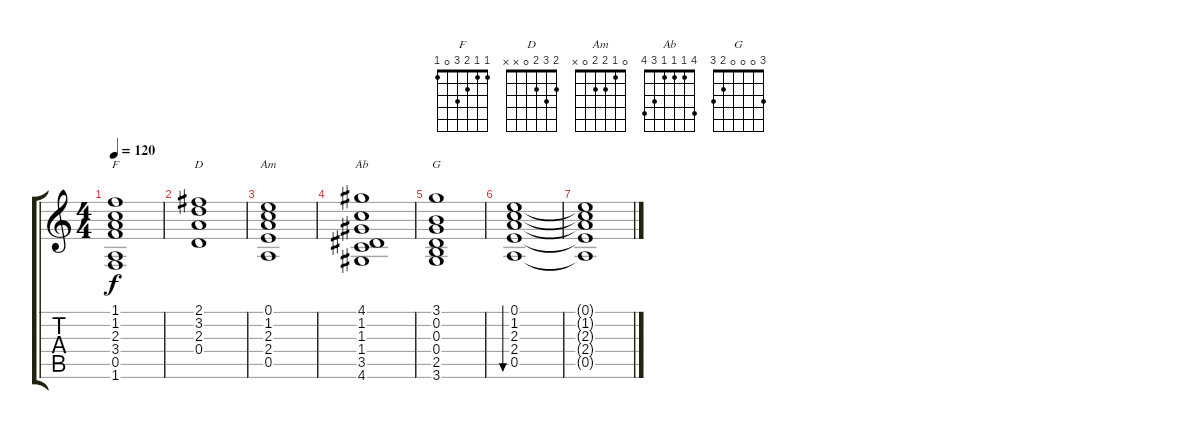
\track "" {instrument electricguitarjazz}
\staff {score tabs}
\tuning (E4 B3 G3 D3 A2 E2) {hide}
\chord ("F" 1 1 2 3 0 1)
\chord ("D" 2 3 2 0 x x)
\chord ("Am" 0 1 2 2 0 x)
\chord ("Ab" 4 1 1 1 3 4)
\chord ("G" 3 0 0 0 2 3)
\ts (4 4)
\tempo 120
\clef g2
\ks c
(1.1 1.2 2.3 3.4 0.5 1.6).1{ch "F" dy f} |
(2.1 3.2 2.3 0.4).1{ch "D"} |
(0.1 1.2 2.3 2.4 0.5).1{ch "Am"} |
(4.1 1.2 1.3 1.4 3.5 4.6).1{ch "Ab"} |
(3.1 0.2 0.3 0.4 2.5 3.6).1{ch "G"} |
\section ("" "")
(0.1 1.2 2.3 2.4 0.5).1{bu 240} |
(0.1{t} 1.2{t} 2.3{t} 2.4{t} 0.5{t}).1
